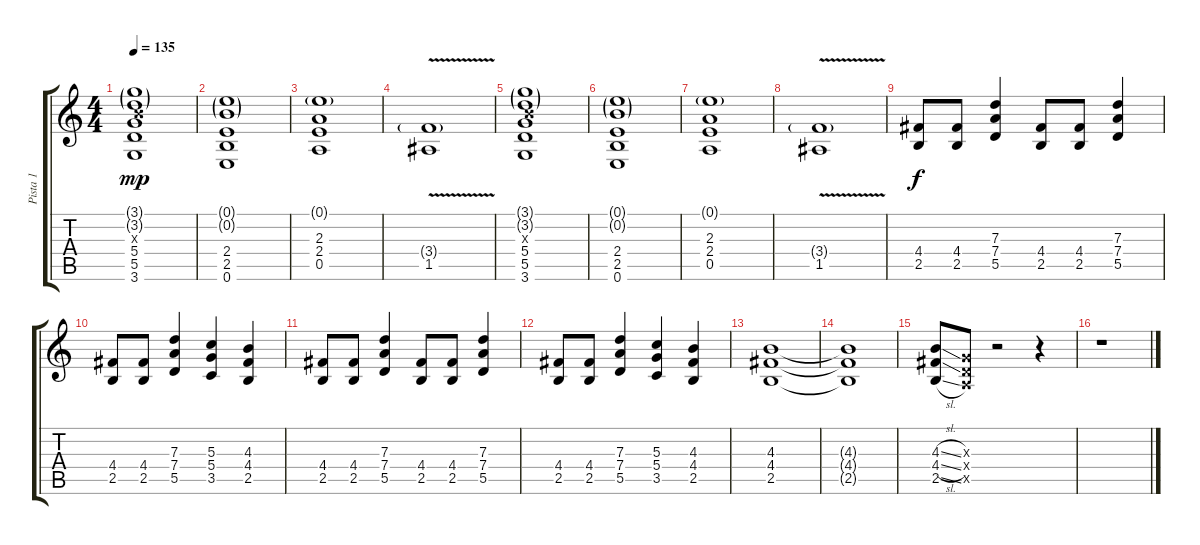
\track ("Pista 1" "Pista 1") {instrument distortionguitar}
\staff {score tabs}
\tuning (E4 B3 G3 D3 A2 E2) {hide}
\ts (4 4)
\tempo 135
\clef g2
\ks c
(3.1{g} 3.2{g} 4.3{x} 5.4 5.5 3.6).1{dy mp} |
(0.1{g} 0.2{g} 2.4 2.5 0.6).1 |
(0.1{g} 2.3 2.4 0.5).1 |
(3.4{g} 1.5{v}).1 |
(3.1{g} 3.2{g} 4.3{x} 5.4 5.5 3.6).1 |
(0.1{g} 0.2{g} 2.4 2.5 0.6).1 |
(0.1{g} 2.3 2.4 0.5).1 |
(3.4{g} 1.5{v}).1 |
(4.4 2.5).8{dy f} (4.4 2.5).8 (7.3 7.4 5.5).4 (4.4 2.5).8 (4.4 2.5).8 (7.3 7.4 5.5).4 |
(4.4 2.5).8 (4.4 2.5).8 (7.3 7.4 5.5).4 (5.3 5.4 3.5).4 (4.3 4.4 2.5).4 |
(4.4 2.5).8 (4.4 2.5).8 (7.3 7.4 5.5).4 (4.4 2.5).8 (4.4 2.5).8 (7.3 7.4 5.5).4 |
(4.4 2.5).8 (4.4 2.5).8 (7.3 7.4 5.5).4 (5.3 5.4 3.5).4 (4.3 4.4 2.5).4 |
(4.3 4.4 2.5).1 |
(4.3{t} 4.4{t} 2.5{t}).1 |
(4.3{sl} 4.4{sl} 2.5{sl}).8 (0.3{x} 0.4{x} 0.5{x}).8 r.2 r.4 |
r.1
